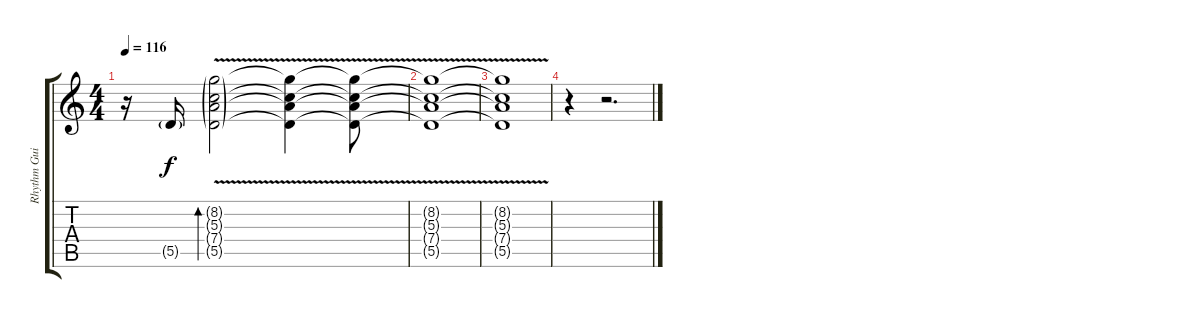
\track ("Rhythm Guitar 1 Echo" "Rhythm Gui") {instrument distortionguitar}
\staff {score tabs}
\tuning (E4 B3 G3 D3 A2 E2) {hide}
\ts (4 4)
\tempo 116
\clef g2
\ks c
r.16{dy f} 5.5{g}.16 (8.2{v g} 5.3{v g} 7.4{v g} 5.5{v g}).2{bd 480} (8.2{v t} 5.3{v t} 7.4{v t} 5.5{v t}).4 (8.2{v t} 5.3{v t} 7.4{v t} 5.5{v t}).8 |
(8.2{v t} 5.3{v t} 7.4{v t} 5.5{v t}).1 |
(8.2{v t} 5.3{v t} 7.4{v t} 5.5{v t}).1 |
r.4 r.2{d}
